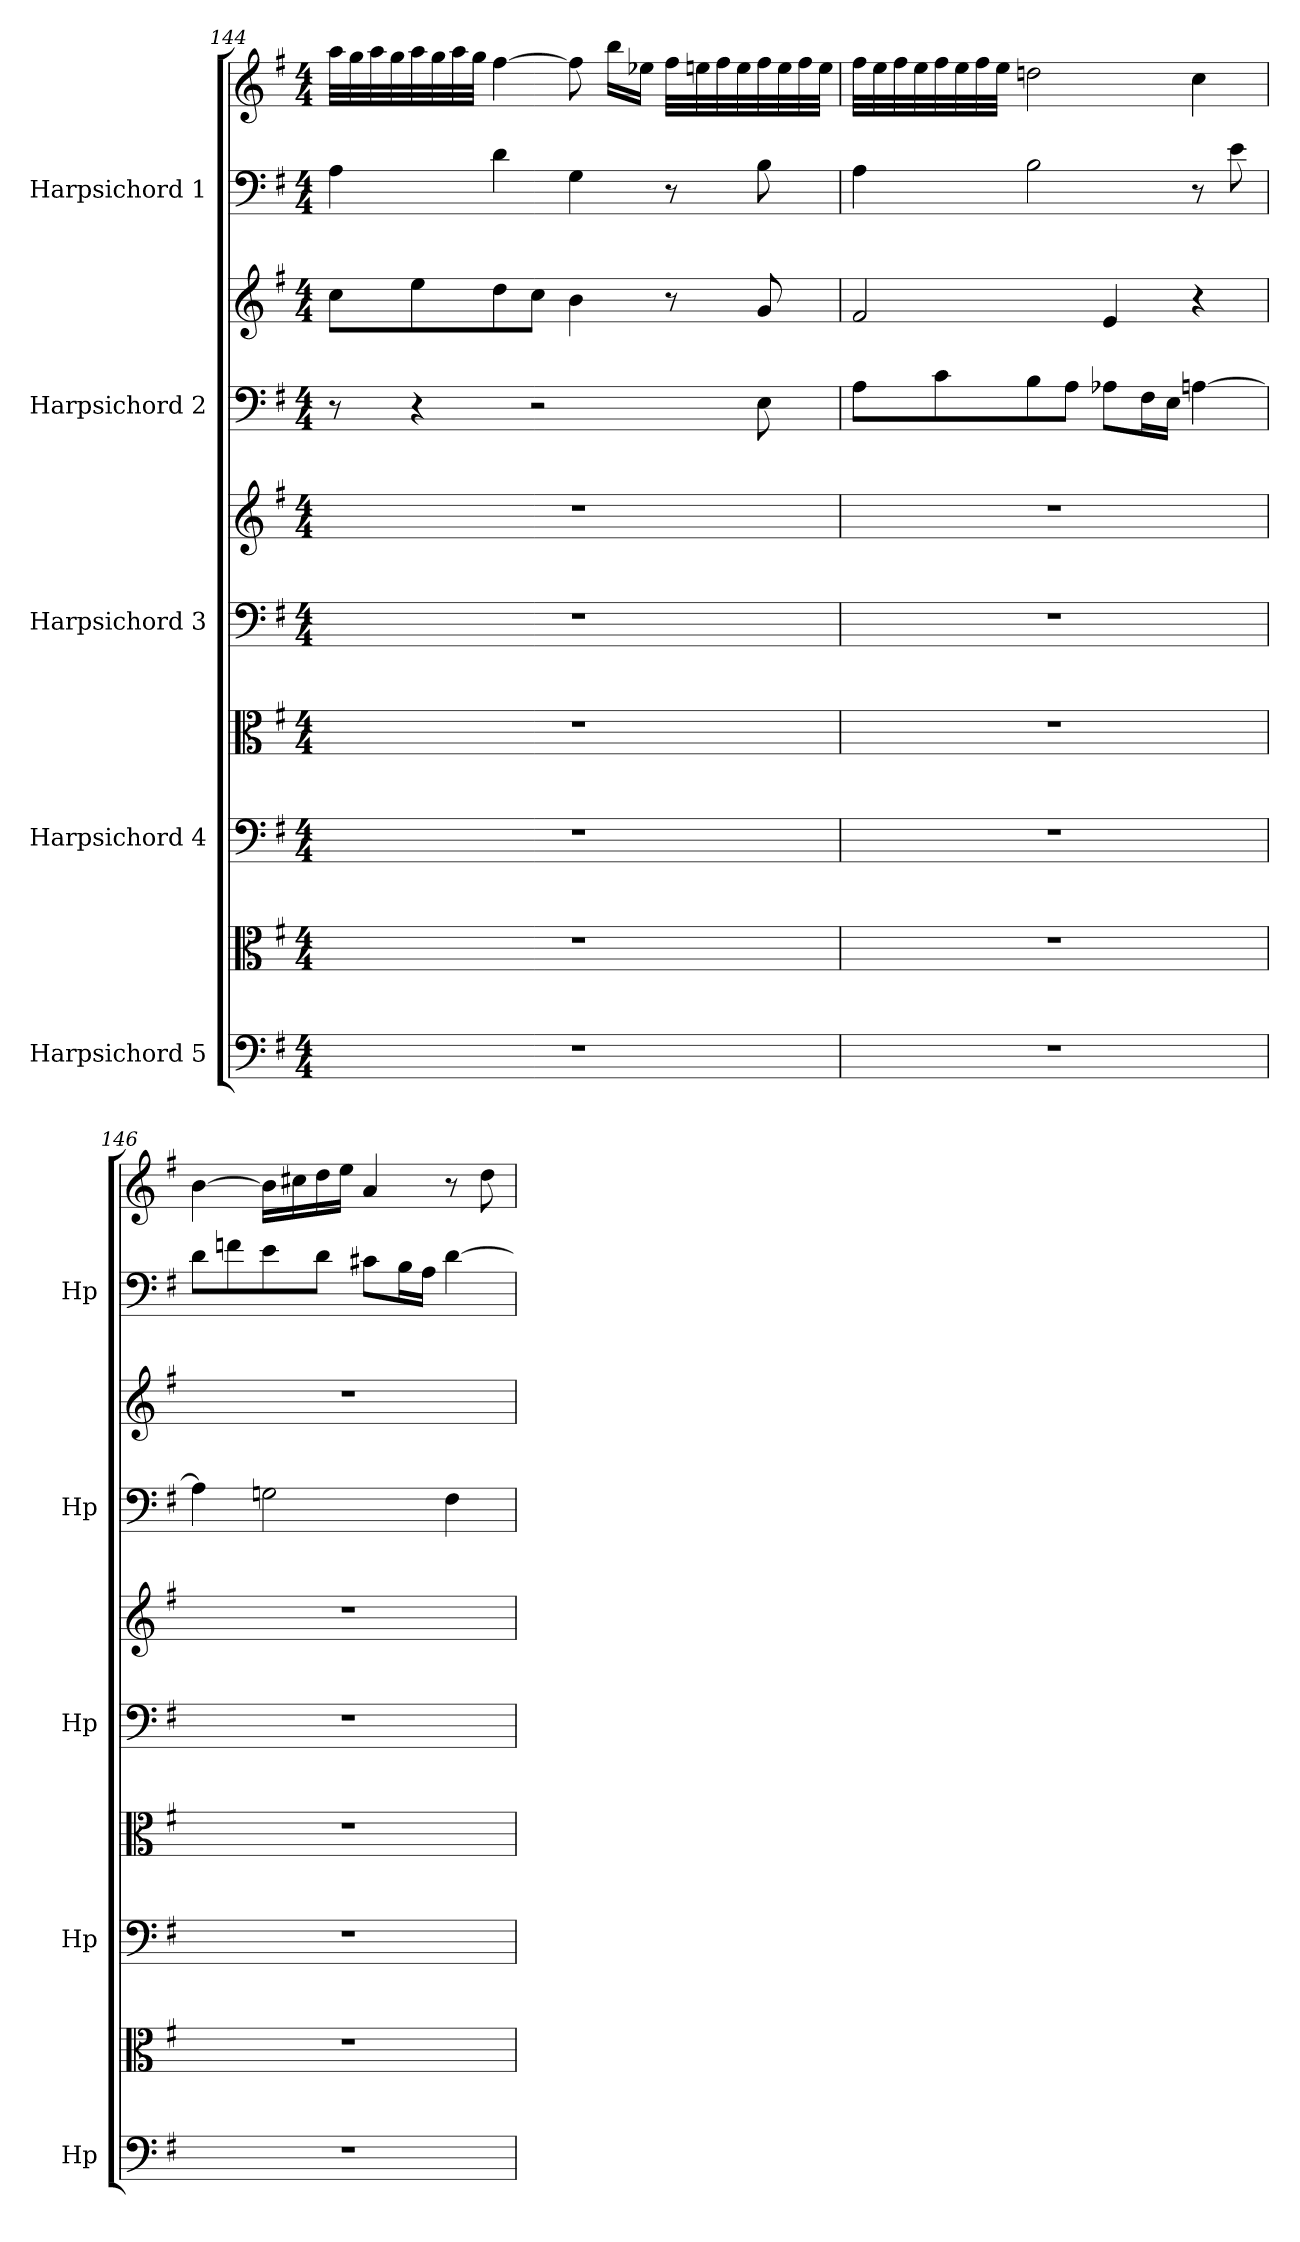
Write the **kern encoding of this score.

**kern	**kern	**kern	**kern	**kern	**kern	**kern	**kern	**kern	**kern
*part5	*part5	*part4	*part4	*part3	*part3	*part2	*part2	*part1	*part1
*staff10	*staff9	*staff8	*staff7	*staff6	*staff5	*staff4	*staff3	*staff2	*staff1
*I"Harpsichord 5	*	*I"Harpsichord 4	*	*I"Harpsichord 3	*	*I"Harpsichord 2	*	*I"Harpsichord 1	*
*I'Hp	*	*I'Hp	*	*I'Hp	*	*I'Hp	*	*I'Hp	*
!!LO:PB:g=z
*clefF4	*clefC3	*clefF4	*clefC3	*clefF4	*clefG2	*clefF4	*clefG2	*clefF4	*clefG2
*k[f#]	*k[f#]	*k[f#]	*k[f#]	*k[f#]	*k[f#]	*k[f#]	*k[f#]	*k[f#]	*k[f#]
*M4/4	*M4/4	*M4/4	*M4/4	*M4/4	*M4/4	*M4/4	*M4/4	*M4/4	*M4/4
=144	=144	=144	=144	=144	=144	=144	=144	=144	=144
1r	1r	1r	1r	1r	1r	8r	8cc\L	4A\	32aa\LLL
.	.	.	.	.	.	.	.	.	32gg\
.	.	.	.	.	.	.	.	.	32aa\
.	.	.	.	.	.	.	.	.	32gg\
.	.	.	.	.	.	4r	8ee\	.	32aa\
.	.	.	.	.	.	.	.	.	32gg\
.	.	.	.	.	.	.	.	.	32aa\
.	.	.	.	.	.	.	.	.	32gg\JJJ
.	.	.	.	.	.	.	8dd\	4d\	[4ff#\
.	.	.	.	.	.	2r	8cc\J	.	.
.	.	.	.	.	.	.	4b\	4G\	8ff#\]
.	.	.	.	.	.	.	.	.	16bb\LL
.	.	.	.	.	.	.	.	.	16ee-X\JJ
.	.	.	.	.	.	.	8r	8r	32ff#\LLL
.	.	.	.	.	.	.	.	.	32een\
.	.	.	.	.	.	.	.	.	32ff#\
.	.	.	.	.	.	.	.	.	32ee\
.	.	.	.	.	.	8E\	8g/	8B\	32ff#\
.	.	.	.	.	.	.	.	.	32ee\
.	.	.	.	.	.	.	.	.	32ff#\
.	.	.	.	.	.	.	.	.	32ee\JJJ
=145	=145	=145	=145	=145	=145	=145	=145	=145	=145
1r	1r	1r	1r	1r	1r	8A\L	2f#/	4A\	32ff#\LLL
.	.	.	.	.	.	.	.	.	32ee\
.	.	.	.	.	.	.	.	.	32ff#\
.	.	.	.	.	.	.	.	.	32ee\
.	.	.	.	.	.	8c\	.	.	32ff#\
.	.	.	.	.	.	.	.	.	32ee\
.	.	.	.	.	.	.	.	.	32ff#\
.	.	.	.	.	.	.	.	.	32ee\JJJ
.	.	.	.	.	.	8B\	.	2B\	2ddn\
.	.	.	.	.	.	8A\J	.	.	.
.	.	.	.	.	.	8A-X\L	4e/	.	.
.	.	.	.	.	.	16F#\L	.	.	.
.	.	.	.	.	.	16E\JJ	.	.	.
.	.	.	.	.	.	[4An\	4r	8r	4cc\
.	.	.	.	.	.	.	.	8e\	.
!!LO:PB:g=z
=146	=146	=146	=146	=146	=146	=146	=146	=146	=146
1r	1r	1r	1r	1r	1r	4A\]	1r	8d\L	[4b\
.	.	.	.	.	.	.	.	8fn\	.
.	.	.	.	.	.	2Gn\	.	8e\	16b\LL]
.	.	.	.	.	.	.	.	.	16cc#X\
.	.	.	.	.	.	.	.	8d\J	16dd\
.	.	.	.	.	.	.	.	.	16ee\JJ
.	.	.	.	.	.	.	.	8c#X\L	4a/
.	.	.	.	.	.	.	.	16B\L	.
.	.	.	.	.	.	.	.	16A\JJ	.
.	.	.	.	.	.	4F#\	.	[4d\	8r
.	.	.	.	.	.	.	.	.	8dd\
=	=	=	=	=	=	=	=	=	=
*-	*-	*-	*-	*-	*-	*-	*-	*-	*-
